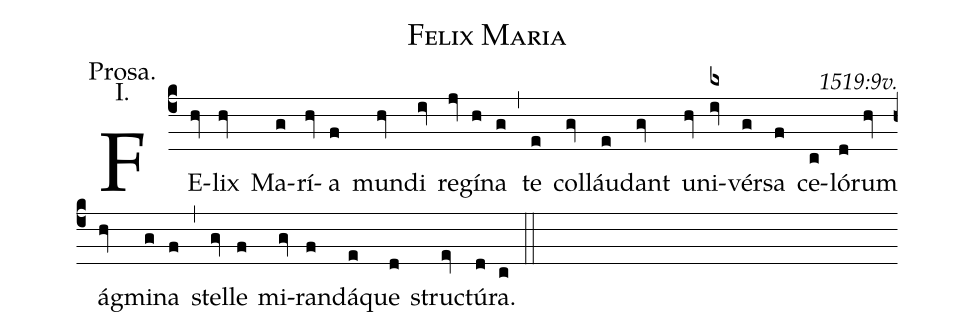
name: Felix Maria;
commentary: 1519:9v.;
annotation: Prosa.;
annotation: I.;
%%
(c4) FE(hv)lix(hv) Ma(g)rí(hv)a(f) mun(hv)di(iv) re(jv)gí(h)na(g) (,)
te(e) col(gv)láu(e)dant(gv) u(hv)ni(ivr6)vér(g)sa(f) ce(c)ló(d)rum(hv) ág(hv)mi(g)na(f) (,)
stel(gv)le(f) mi(gv)ran(f)dá(e)que(d) struc(ev)tú(d)ra.(c)  (::)
